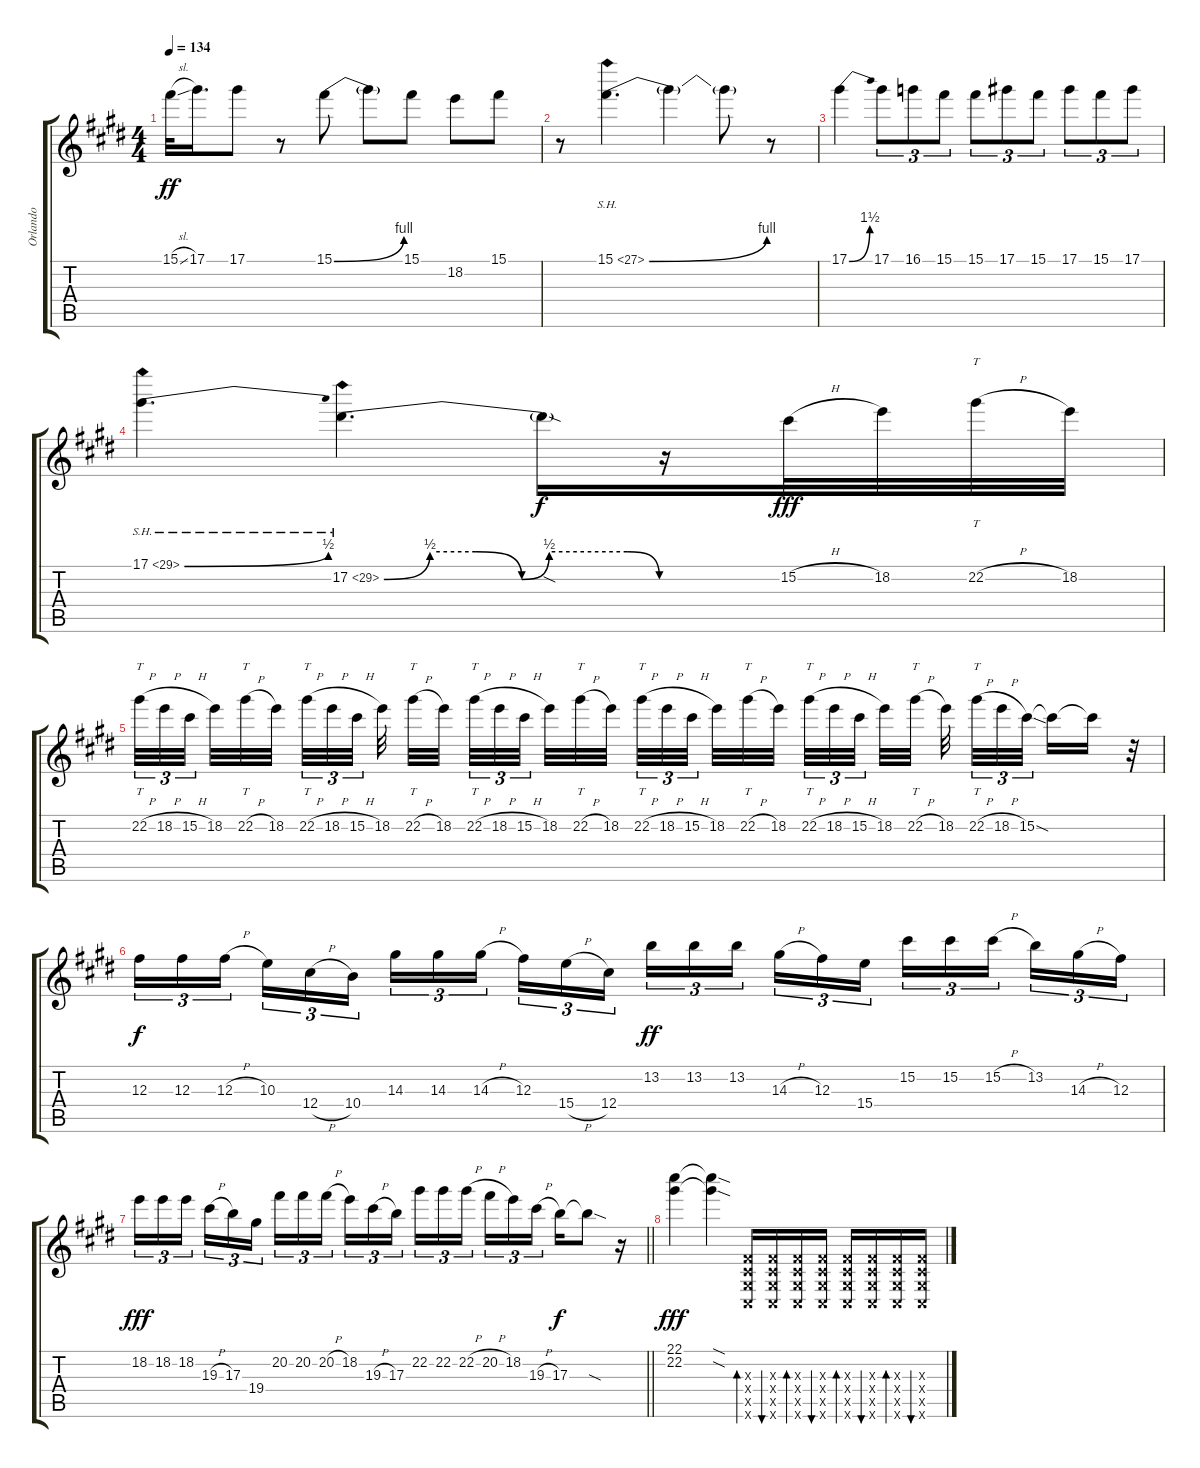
\track ("Orlando" "Orlando") {instrument distortionguitar}
\staff {score tabs}
\tuning (Eb4 Bb3 Gb3 Db3 Ab2 Db2) {hide}
\ts (4 4)
\tempo 134
\clef g2
\ks c#minor
15.1{sl}.32{dy ff} 17.1.16{d} 17.1.8 r.8 15.1{be (bend 0 0 60 4)}.8 15.1{t}.8 15.1.8 18.2.8 15.1.8 |
r.8 15.1{be (bend 0 0 60 4) sh 12}.4{d} 15.1{t}.4 15.1{t}.8 r.8 |
17.1{be (bend 0 0 60 6)}.4 17.1.8{tu (3 2)} 16.1.8{tu (3 2)} 15.1.8{tu (3 2)} 15.1.8{tu (3 2)} 17.1.8{tu (3 2)} 15.1.8{tu (3 2)} 17.1.8{tu (3 2)} 15.1.8{tu (3 2)} 17.1.8{tu (3 2)} |
17.1{be (bend 0 0 60 2) sh 12}.4{d} 17.2{be (custom 0 0 10 2 20 2 30 0 36 2 53 2 60 0) sh 12}.4{d} 17.2{sod t}.16{dy f} r.16 15.2{h}.32{dy fff} 18.2.32 22.2{h}.32{tt} 18.2.32 |
22.2{h}.32{tt tu (3 2)} 18.2{h}.32{tu (3 2)} 15.2{h}.32{tu (3 2) beam splitsecondary} 18.2.32 22.2{h}.32{tt} 18.2.32{beam splitsecondary} 22.2{h}.32{tt tu (3 2)} 18.2{h}.32{tu (3 2)} 15.2{h}.32{tu (3 2) beam splitsecondary} 18.2.32 22.2{h}.32{tt} 18.2.32{beam splitsecondary} 22.2{h}.32{tt tu (3 2)} 18.2{h}.32{tu (3 2)} 15.2{h}.32{tu (3 2) beam splitsecondary} 18.2.32 22.2{h}.32{tt} 18.2.32{beam splitsecondary} 22.2{h}.32{tt tu (3 2)} 18.2{h}.32{tu (3 2)} 15.2{h}.32{tu (3 2) beam splitsecondary} 18.2.32 22.2{h}.32{tt} 18.2.32{beam splitsecondary} 22.2{h}.32{tt tu (3 2)} 18.2{h}.32{tu (3 2)} 15.2{h}.32{tu (3 2) beam splitsecondary} 18.2.32 22.2{h}.32{tt} 18.2.32{beam splitsecondary} 22.2{h}.32{tt tu (3 2)} 18.2{h}.32{tu (3 2)} 15.2{sod}.32{tu (3 2) beam splitsecondary} 15.2{t}.16 15.2{t}.16 r.32 |
12.3.16{tu (3 2) dy f} 12.3.16{tu (3 2)} 12.3{h}.16{tu (3 2) beam splitsecondary} 10.3.16{tu (3 2)} 12.4{h}.16{tu (3 2)} 10.4.16{tu (3 2)} 14.3.16{tu (3 2)} 14.3.16{tu (3 2)} 14.3{h}.16{tu (3 2) beam splitsecondary} 12.3.16{tu (3 2)} 15.4{h}.16{tu (3 2)} 12.4.16{tu (3 2)} 13.2.16{tu (3 2) dy ff} 13.2.16{tu (3 2)} 13.2.16{tu (3 2) beam splitsecondary} 14.3{h}.16{tu (3 2)} 12.3.16{tu (3 2)} 15.4.16{tu (3 2)} 15.2.16{tu (3 2)} 15.2.16{tu (3 2)} 15.2{h}.16{tu (3 2) beam splitsecondary} 13.2.16{tu (3 2)} 14.3{h}.16{tu (3 2)} 12.3.16{tu (3 2)} |
\barLineRight lightlight
18.2.16{tu (3 2) dy fff} 18.2.16{tu (3 2)} 18.2.16{tu (3 2) beam splitsecondary} 19.3{h}.16{tu (3 2)} 17.3.16{tu (3 2)} 19.4.16{tu (3 2)} 20.2.16{tu (3 2)} 20.2.16{tu (3 2)} 20.2{h}.16{tu (3 2) beam splitsecondary} 18.2.16{tu (3 2)} 19.3{h}.16{tu (3 2)} 17.3.16{tu (3 2)} 22.2.16{tu (3 2)} 22.2.16{tu (3 2)} 22.2{h}.16{tu (3 2) beam splitsecondary} 20.2{h}.16{tu (3 2)} 18.2.16{tu (3 2)} 19.3{h}.16{tu (3 2)} 17.3.16{dy f} 17.3{sod t}.8 r.16 |
(22.1 22.2).4{dy fff} (22.1{sod t} 22.2{sod t}).4 (0.3{x} 0.4{x} 0.5{x} 0.6{x}).16{bd 60 instrument guitarharmonics} (0.3{x} 0.4{x} 0.5{x} 0.6{x}).16{bu 60} (0.3{x} 0.4{x} 0.5{x} 0.6{x}).16{bd 60} (0.3{x} 0.4{x} 0.5{x} 0.6{x}).16{bu 60} (0.3{x} 0.4{x} 0.5{x} 0.6{x}).16{bd 60} (0.3{x} 0.4{x} 0.5{x} 0.6{x}).16{bu 60} (0.3{x} 0.4{x} 0.5{x} 0.6{x}).16{bd 60} (0.3{x} 0.4{x} 0.5{x} 0.6{x}).16{bu 60}
